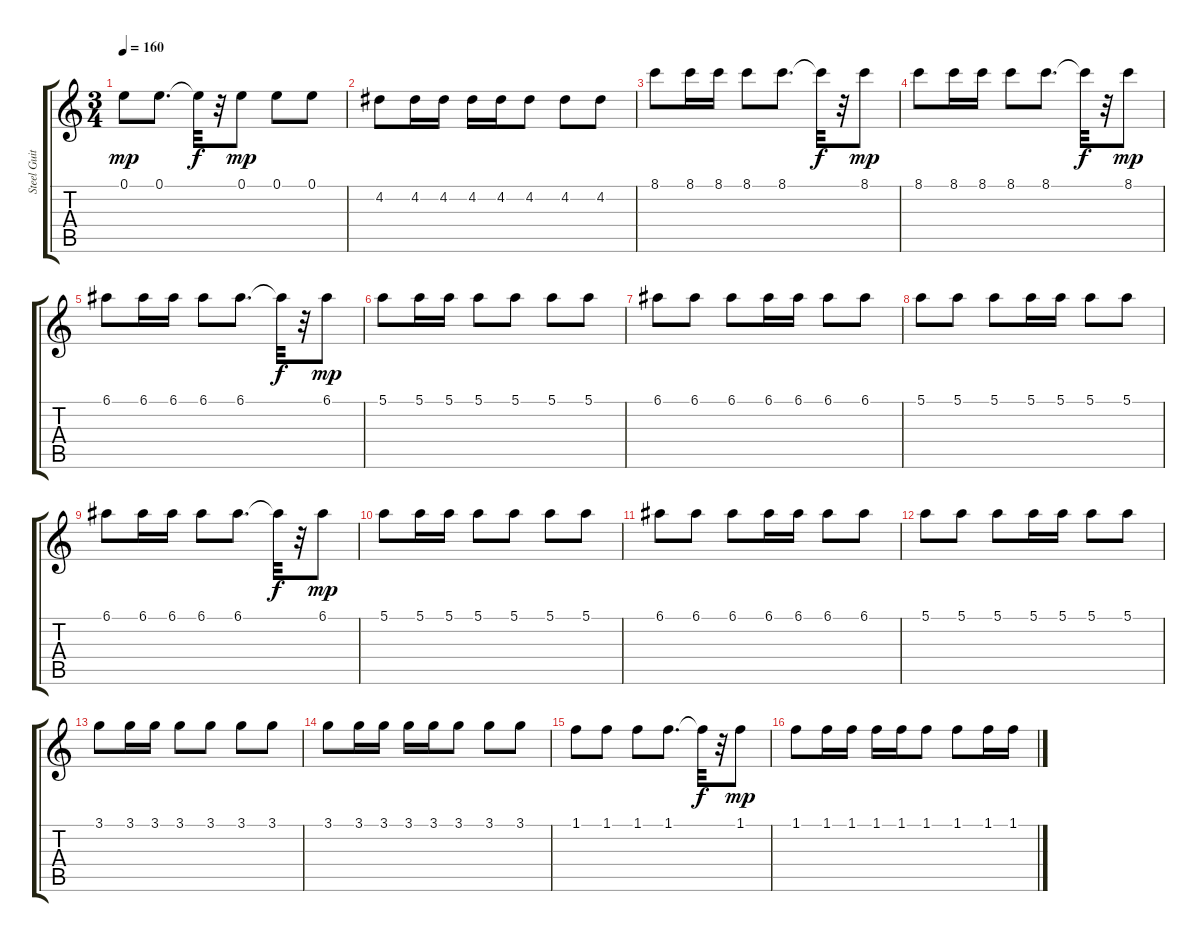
\track ("Steel Guitar Middle" "Steel Guit") {instrument acousticguitarsteel}
\staff {score tabs}
\tuning (E4 B3 G3 D3 A2 E2) {hide}
\ts (3 4)
\tempo 160
\clef g2
\ks c
0.1.8{dy mp} 0.1.8{d} 0.1{t}.32{dy f} r.32 0.1.8{dy mp} 0.1.8 0.1.8 |
4.2.8 4.2.16 4.2.16 4.2.16 4.2.16 4.2.8 4.2.8 4.2.8 |
8.1.8 8.1.16 8.1.16 8.1.8 8.1.8{d} 8.1{t}.32{dy f} r.32 8.1.8{dy mp} |
8.1.8 8.1.16 8.1.16 8.1.8 8.1.8{d} 8.1{t}.32{dy f} r.32 8.1.8{dy mp} |
6.1.8 6.1.16 6.1.16 6.1.8 6.1.8{d} 6.1{t}.32{dy f} r.32 6.1.8{dy mp} |
5.1.8 5.1.16 5.1.16 5.1.8 5.1.8 5.1.8 5.1.8 |
6.1.8 6.1.8 6.1.8 6.1.16 6.1.16 6.1.8 6.1.8 |
5.1.8 5.1.8 5.1.8 5.1.16 5.1.16 5.1.8 5.1.8 |
6.1.8 6.1.16 6.1.16 6.1.8 6.1.8{d} 6.1{t}.32{dy f} r.32 6.1.8{dy mp} |
5.1.8 5.1.16 5.1.16 5.1.8 5.1.8 5.1.8 5.1.8 |
6.1.8 6.1.8 6.1.8 6.1.16 6.1.16 6.1.8 6.1.8 |
5.1.8 5.1.8 5.1.8 5.1.16 5.1.16 5.1.8 5.1.8 |
3.1.8 3.1.16 3.1.16 3.1.8 3.1.8 3.1.8 3.1.8 |
3.1.8 3.1.16 3.1.16 3.1.16 3.1.16 3.1.8 3.1.8 3.1.8 |
1.1.8 1.1.8 1.1.8 1.1.8{d} 1.1{t}.32{dy f} r.32 1.1.8{dy mp} |
1.1.8 1.1.16 1.1.16 1.1.16 1.1.16 1.1.8 1.1.8 1.1.16 1.1.16
